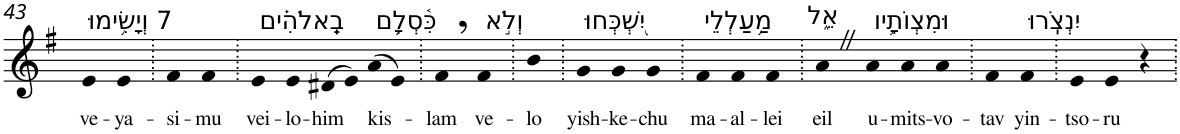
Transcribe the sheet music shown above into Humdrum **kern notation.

**kern	**text
*part1	*part1
*staff1	*staff1
*I"Piano	*
*I'Pno	*
!!LO:PB:g=z
*clefG2	*
*k[f#]	*
*G:	*
=43	=43
!LO:TX:a:t=7 וְיָשִׂ֥ימוּ	!
!	!LO:LY:b
4e	ve-
!	!LO:LY:b
4e	-ya-
=44.	=44.
!	!LO:LY:b
4f#	-si-
!	!LO:LY:b
4f#	-mu
=45.	=45.
!LO:TX:a:t=בֵֽאלֹהִ֗ים	!
!	!LO:LY:b
4e	vei-
!	!LO:LY:b
4e	-lo-
!	!LO:LY:b
(>8d#X	-him
8e)	.
!LO:TX:a:t=כִּ֫סְלָ֥ם	!
!	!LO:LY:b
(>8a	kis-
8e)	.
=46.	=46.
!	!LO:LY:b
4f#,	-lam
!LO:TX:a:t=וְלֹ֣א	!
!	!LO:LY:b
4f#	ve-
=47.	=47.
!	!LO:LY:b
4b	-lo
=48.	=48.
!LO:TX:a:t=יִ֭שְׁכְּחוּ	!
!	!LO:LY:b
4g	yish-
!	!LO:LY:b
4g	-ke-
!	!LO:LY:b
4g	-chu
=49.	=49.
!LO:TX:a:t=מַ֥עַלְלֵי	!
!	!LO:LY:b
4f#	ma-
!	!LO:LY:b
4f#	-al-
!	!LO:LY:b
4f#	-lei
=50.	=50.
!LO:TX:a:t=אֵ֑ל	!
!	!LO:LY:b
4aZ	eil
!LO:TX:a:t=וּמִצְוֺתָ֥יו	!
!	!LO:LY:b
4a	u-
!	!LO:LY:b
4a	-mits-
!	!LO:LY:b
4a	-vo-
=51.	=51.
!	!LO:LY:b
4f#	-tav
!LO:TX:a:t=יִנְצֹֽרוּ	!
!	!LO:LY:b
4f#	yin-
=52.	=52.
!	!LO:LY:b
4e	-tso-
!	!LO:LY:b
4e	-ru
4r	.
=.	=.
*-	*-
